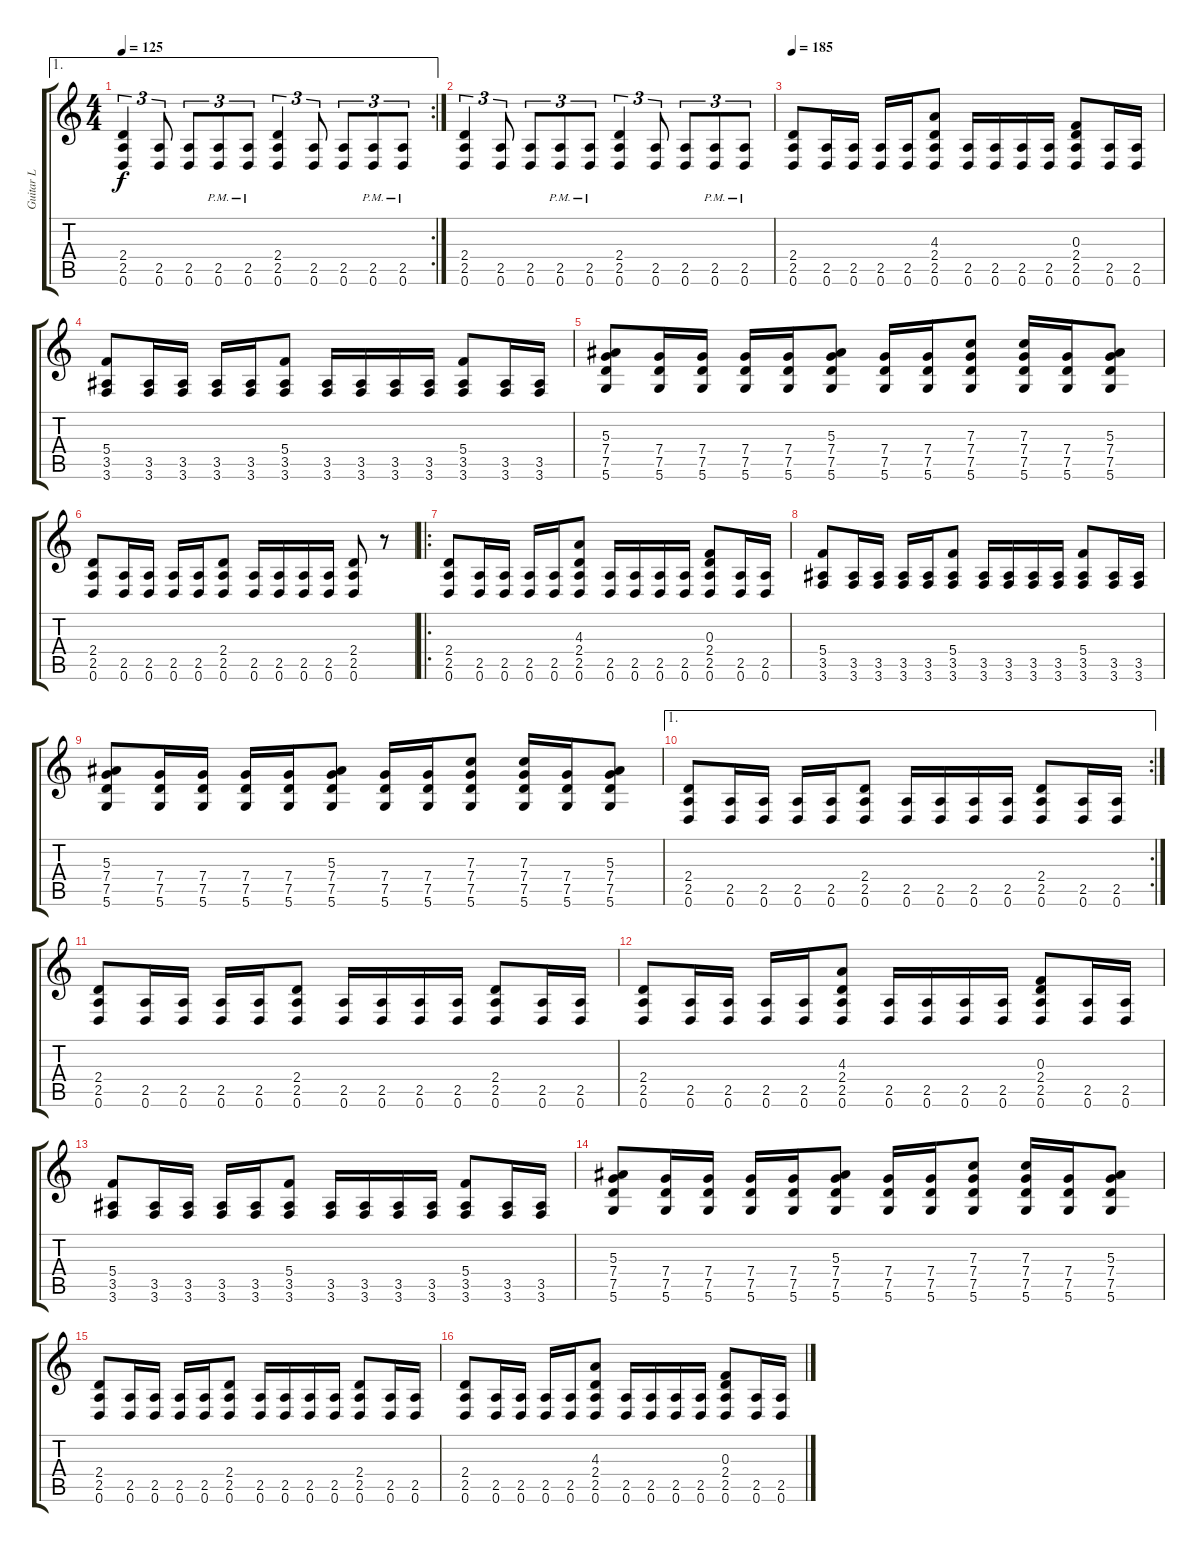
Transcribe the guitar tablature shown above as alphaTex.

\track ("Guitar L" "Guitar L") {instrument distortionguitar}
\staff {score tabs}
\tuning (D4 A3 F3 C3 G2 D2) {hide}
\ae 1
\rc 2
\ts (4 4)
\tempo 125
\clef g2
\ks c
(2.4 2.5 0.6).4{tu (3 2) dy f} (2.5 0.6).8{tu (3 2)} (2.5 0.6).8{tu (3 2)} (2.5{pm} 0.6{pm}).8{tu (3 2)} (2.5{pm} 0.6{pm}).8{tu (3 2)} (2.4 2.5 0.6).4{tu (3 2)} (2.5 0.6).8{tu (3 2)} (2.5 0.6).8{tu (3 2)} (2.5{pm} 0.6{pm}).8{tu (3 2)} (2.5{pm} 0.6{pm}).8{tu (3 2)} |
(2.4 2.5 0.6).4{tu (3 2)} (2.5 0.6).8{tu (3 2)} (2.5 0.6).8{tu (3 2)} (2.5{pm} 0.6{pm}).8{tu (3 2)} (2.5{pm} 0.6{pm}).8{tu (3 2)} (2.4 2.5 0.6).4{tu (3 2)} (2.5 0.6).8{tu (3 2)} (2.5 0.6).8{tu (3 2)} (2.5{pm} 0.6{pm}).8{tu (3 2)} (2.5{pm} 0.6{pm}).8{tu (3 2)} |
\tempo 185
(2.4 2.5 0.6).8 (2.5 0.6).16 (2.5 0.6).16 (2.5 0.6).16 (2.5 0.6).16 (4.3 2.4 2.5 0.6).8 (2.5 0.6).16 (2.5 0.6).16 (2.5 0.6).16 (2.5 0.6).16 (0.3 2.4 2.5 0.6).8 (2.5 0.6).16 (2.5 0.6).16 |
(5.4 3.5 3.6).8 (3.5 3.6).16 (3.5 3.6).16 (3.5 3.6).16 (3.5 3.6).16 (5.4 3.5 3.6).8 (3.5 3.6).16 (3.5 3.6).16 (3.5 3.6).16 (3.5 3.6).16 (5.4 3.5 3.6).8 (3.5 3.6).16 (3.5 3.6).16 |
(5.3 7.4 7.5 5.6).8 (7.4 7.5 5.6).16 (7.4 7.5 5.6).16 (7.4 7.5 5.6).16 (7.4 7.5 5.6).16 (5.3 7.4 7.5 5.6).8 (7.4 7.5 5.6).16 (7.4 7.5 5.6).16 (7.3 7.4 7.5 5.6).8 (7.3 7.4 7.5 5.6).16 (7.4 7.5 5.6).16 (5.3 7.4 7.5 5.6).8 |
(2.4 2.5 0.6).8 (2.5 0.6).16 (2.5 0.6).16 (2.5 0.6).16 (2.5 0.6).16 (2.4 2.5 0.6).8 (2.5 0.6).16 (2.5 0.6).16 (2.5 0.6).16 (2.5 0.6).16 (2.4 2.5 0.6).8 r.8 |
\ro
(2.4 2.5 0.6).8 (2.5 0.6).16 (2.5 0.6).16 (2.5 0.6).16 (2.5 0.6).16 (4.3 2.4 2.5 0.6).8 (2.5 0.6).16 (2.5 0.6).16 (2.5 0.6).16 (2.5 0.6).16 (0.3 2.4 2.5 0.6).8 (2.5 0.6).16 (2.5 0.6).16 |
(5.4 3.5 3.6).8 (3.5 3.6).16 (3.5 3.6).16 (3.5 3.6).16 (3.5 3.6).16 (5.4 3.5 3.6).8 (3.5 3.6).16 (3.5 3.6).16 (3.5 3.6).16 (3.5 3.6).16 (5.4 3.5 3.6).8 (3.5 3.6).16 (3.5 3.6).16 |
(5.3 7.4 7.5 5.6).8 (7.4 7.5 5.6).16 (7.4 7.5 5.6).16 (7.4 7.5 5.6).16 (7.4 7.5 5.6).16 (5.3 7.4 7.5 5.6).8 (7.4 7.5 5.6).16 (7.4 7.5 5.6).16 (7.3 7.4 7.5 5.6).8 (7.3 7.4 7.5 5.6).16 (7.4 7.5 5.6).16 (5.3 7.4 7.5 5.6).8 |
\ae 1
\rc 2
(2.4 2.5 0.6).8 (2.5 0.6).16 (2.5 0.6).16 (2.5 0.6).16 (2.5 0.6).16 (2.4 2.5 0.6).8 (2.5 0.6).16 (2.5 0.6).16 (2.5 0.6).16 (2.5 0.6).16 (2.4 2.5 0.6).8 (2.5 0.6).16 (2.5 0.6).16 |
(2.4 2.5 0.6).8 (2.5 0.6).16 (2.5 0.6).16 (2.5 0.6).16 (2.5 0.6).16 (2.4 2.5 0.6).8 (2.5 0.6).16 (2.5 0.6).16 (2.5 0.6).16 (2.5 0.6).16 (2.4 2.5 0.6).8 (2.5 0.6).16 (2.5 0.6).16 |
(2.4 2.5 0.6).8 (2.5 0.6).16 (2.5 0.6).16 (2.5 0.6).16 (2.5 0.6).16 (4.3 2.4 2.5 0.6).8 (2.5 0.6).16 (2.5 0.6).16 (2.5 0.6).16 (2.5 0.6).16 (0.3 2.4 2.5 0.6).8 (2.5 0.6).16 (2.5 0.6).16 |
(5.4 3.5 3.6).8 (3.5 3.6).16 (3.5 3.6).16 (3.5 3.6).16 (3.5 3.6).16 (5.4 3.5 3.6).8 (3.5 3.6).16 (3.5 3.6).16 (3.5 3.6).16 (3.5 3.6).16 (5.4 3.5 3.6).8 (3.5 3.6).16 (3.5 3.6).16 |
(5.3 7.4 7.5 5.6).8 (7.4 7.5 5.6).16 (7.4 7.5 5.6).16 (7.4 7.5 5.6).16 (7.4 7.5 5.6).16 (5.3 7.4 7.5 5.6).8 (7.4 7.5 5.6).16 (7.4 7.5 5.6).16 (7.3 7.4 7.5 5.6).8 (7.3 7.4 7.5 5.6).16 (7.4 7.5 5.6).16 (5.3 7.4 7.5 5.6).8 |
(2.4 2.5 0.6).8 (2.5 0.6).16 (2.5 0.6).16 (2.5 0.6).16 (2.5 0.6).16 (2.4 2.5 0.6).8 (2.5 0.6).16 (2.5 0.6).16 (2.5 0.6).16 (2.5 0.6).16 (2.4 2.5 0.6).8 (2.5 0.6).16 (2.5 0.6).16 |
(2.4 2.5 0.6).8 (2.5 0.6).16 (2.5 0.6).16 (2.5 0.6).16 (2.5 0.6).16 (4.3 2.4 2.5 0.6).8 (2.5 0.6).16 (2.5 0.6).16 (2.5 0.6).16 (2.5 0.6).16 (0.3 2.4 2.5 0.6).8 (2.5 0.6).16 (2.5 0.6).16
